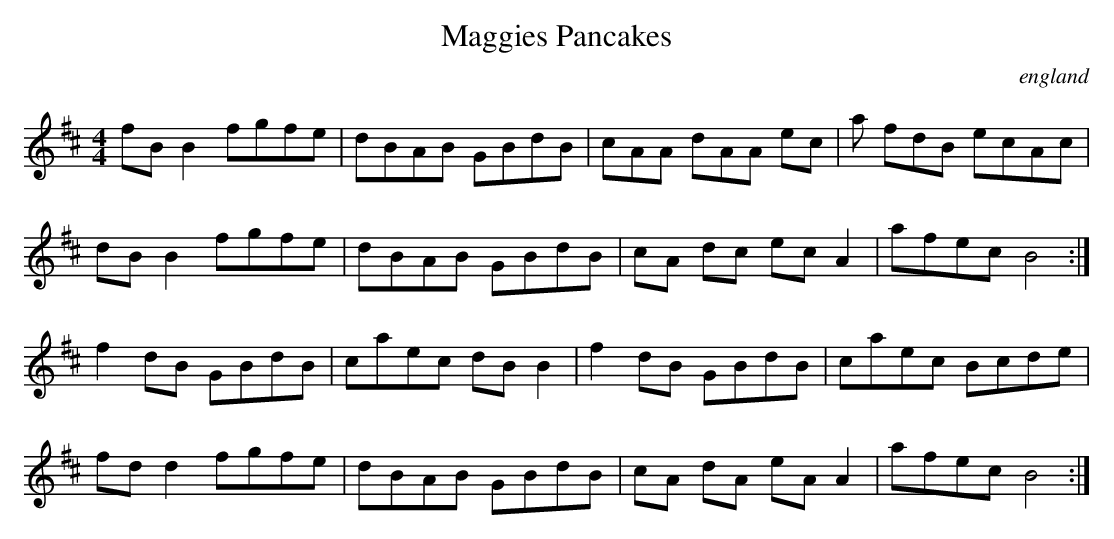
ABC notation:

X:1
T:Maggies Pancakes
O:england
M:4/4
L:1/8
K:D
fB B2 fgfe|dBAB GBdB|cAA dAA ec-|a fdB ecAc|
dB B2 fgfe|dBAB GBdB|cA dc ec A2|afec B4:|
f2 dB GBdB|caec dB B2|f2 dB GBdB|caec Bcde|
fd d2 fgfe|dBAB GBdB|cA dA eA A2|afec B4:|
